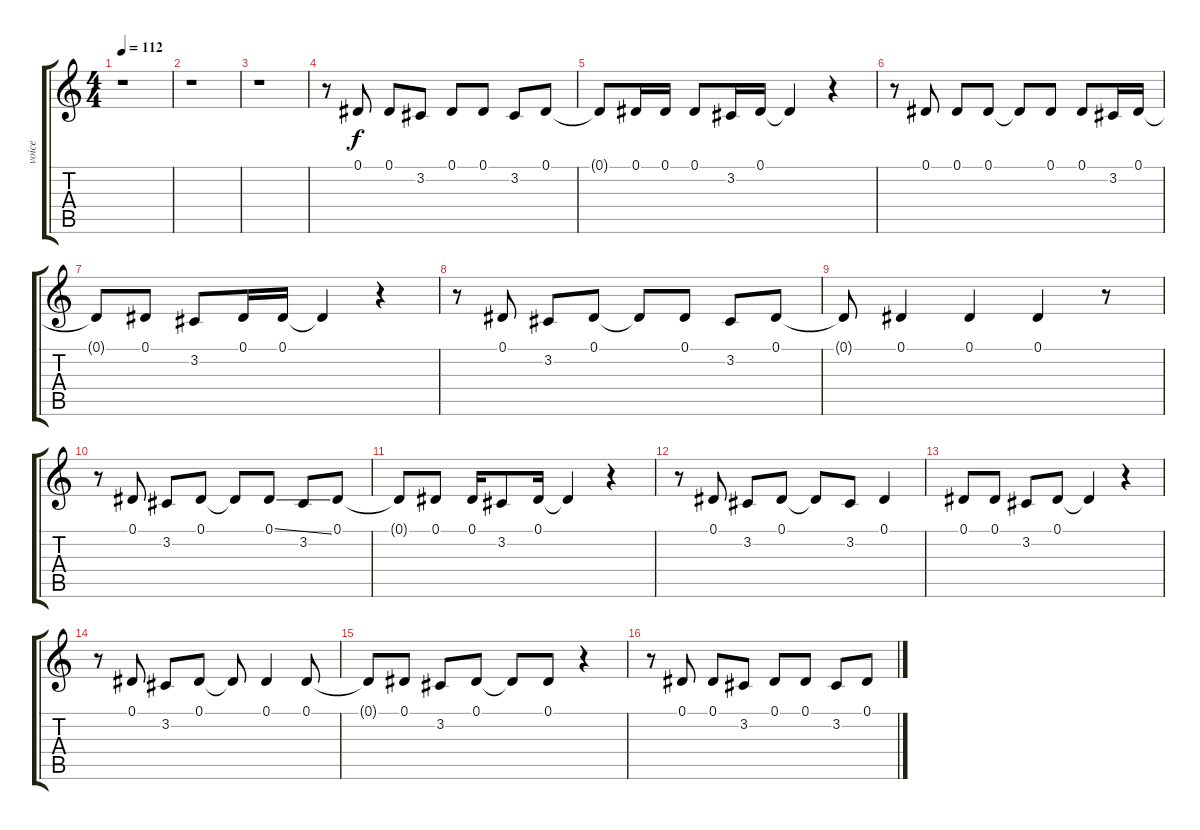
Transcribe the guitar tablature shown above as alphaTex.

\track ("voice" "voice") {instrument harmonica}
\staff {score tabs}
\tuning (Eb4 Bb3 Gb3 Db3 Ab2 Eb2) {hide}
\ts (4 4)
\tempo 112
\clef g2
\ks c
r.1{dy f} |
r.1 |
r.1 |
r.8 0.1.8 0.1.8 3.2.8 0.1.8 0.1.8 3.2.8 0.1.8 |
0.1{t}.8 0.1.16 0.1.16 0.1.8 3.2.16 0.1.16 0.1{t}.4 r.4 |
r.8 0.1.8 0.1.8 0.1.8 0.1{t}.8 0.1.8 0.1.8 3.2.16 0.1.16 |
0.1{t}.8 0.1.8 3.2.8 0.1.16 0.1.16 0.1{t}.4 r.4 |
r.8 0.1.8 3.2.8 0.1.8 0.1{t}.8 0.1.8 3.2.8 0.1.8 |
0.1{t}.8 0.1.4 0.1.4 0.1.4 r.8 |
r.8 0.1.8 3.2.8 0.1.8 0.1{t}.8 0.1{ss}.8 3.2.8 0.1.8 |
0.1{t}.8 0.1.8 0.1.16 3.2.8 0.1.16 0.1{t}.4 r.4 |
r.8 0.1.8 3.2.8 0.1.8 0.1{t}.8 3.2.8 0.1.4 |
0.1.8 0.1.8 3.2.8 0.1.8 0.1{t}.4 r.4 |
r.8 0.1.8 3.2.8 0.1.8 0.1{t}.8 0.1.4 0.1.8 |
0.1{t}.8 0.1.8 3.2.8 0.1.8 0.1{t}.8 0.1.8 r.4 |
r.8 0.1.8 0.1.8 3.2.8 0.1.8 0.1.8 3.2.8 0.1.8
